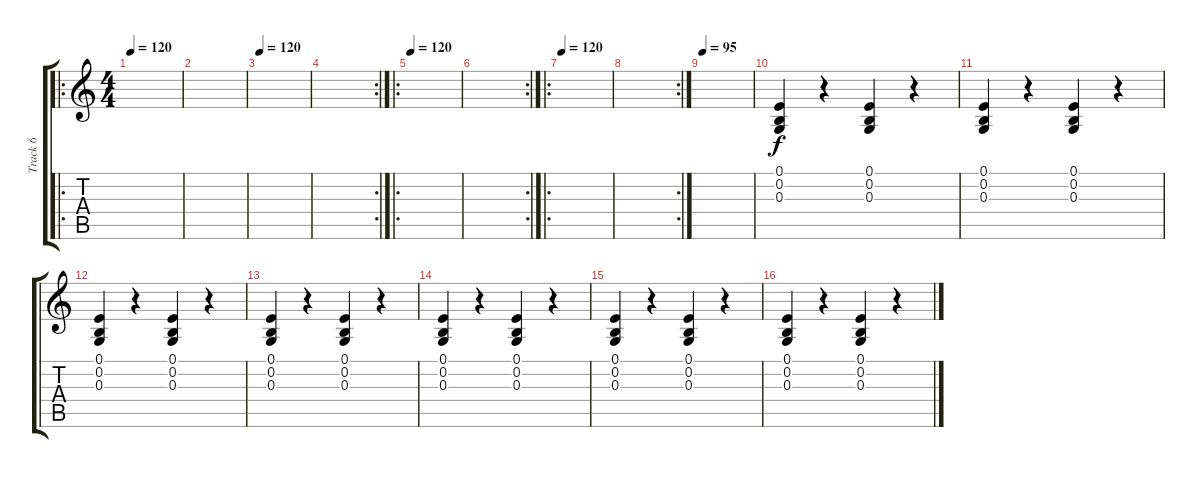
\track ("Track 6" "Track 6") {instrument recorder}
\staff {score tabs}
\tuning (E4 B3 G3 D3 A2 E2) {hide}
\ro
\ts (4 4)
\tempo 120
\clef g2
\ks c
|
|
\tempo 120
|
\rc 2
|
\ro
\tempo 120
|
\rc 2
|
\ro
\tempo 120
|
\rc 2
|
\tempo 95
|
(0.1 0.2 0.3).4 r.4 (0.1 0.2 0.3).4 r.4 |
(0.1 0.2 0.3).4 r.4 (0.1 0.2 0.3).4 r.4 |
(0.1 0.2 0.3).4 r.4 (0.1 0.2 0.3).4 r.4{volume 0} |
(0.1 0.2 0.3).4 r.4 (0.1 0.2 0.3).4 r.4 |
(0.1 0.2 0.3).4 r.4 (0.1 0.2 0.3).4 r.4{volume 0} |
(0.1 0.2 0.3).4 r.4 (0.1 0.2 0.3).4 r.4 |
(0.1 0.2 0.3).4 r.4 (0.1 0.2 0.3).4 r.4{volume 0}
